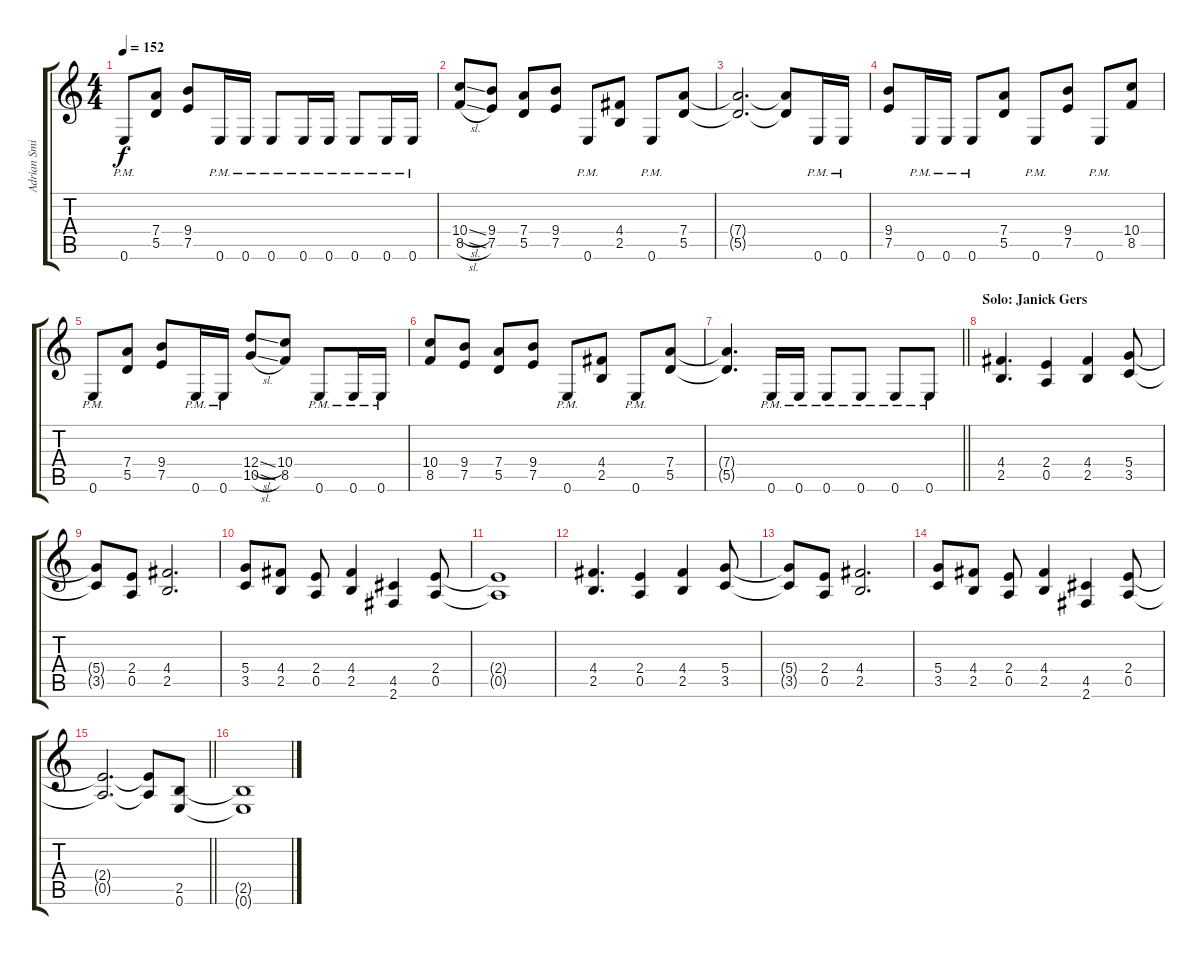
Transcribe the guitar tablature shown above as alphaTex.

\track ("Adrian Smith" "Adrian Smi") {instrument overdrivenguitar}
\staff {score tabs}
\tuning (E4 B3 G3 D3 A2 E2) {hide}
\ts (4 4)
\tempo 152
\clef g2
\ks c
0.6{pm}.8{dy f} (7.4 5.5).8 (9.4 7.5).8 0.6{pm}.16 0.6{pm}.16 0.6{pm}.8 0.6{pm}.16 0.6{pm}.16 0.6{pm}.8 0.6{pm}.16 0.6{pm}.16 |
(10.4{sl} 8.5{sl}).8 (9.4 7.5).8 (7.4 5.5).8 (9.4 7.5).8 0.6{pm}.8 (4.4 2.5).8 0.6{pm}.8 (7.4 5.5).8 |
(7.4{t} 5.5{t}).2{d} (7.4{t} 5.5{t}).8 0.6{pm}.16 0.6{pm}.16 |
(9.4 7.5).8 0.6{pm}.16 0.6{pm}.16 0.6{pm}.8 (7.4 5.5).8 0.6{pm}.8 (9.4 7.5).8 0.6{pm}.8 (10.4 8.5).8 |
0.6{pm}.8 (7.4 5.5).8 (9.4 7.5).8 0.6{pm}.16 0.6{pm}.16 (12.4{sl} 10.5{sl}).8 (10.4 8.5).8 0.6{pm}.8 0.6{pm}.16 0.6{pm}.16 |
(10.4 8.5).8 (9.4 7.5).8 (7.4 5.5).8 (9.4 7.5).8 0.6{pm}.8 (4.4 2.5).8 0.6{pm}.8 (7.4 5.5).8 |
\barLineRight lightlight
(7.4{t} 5.5{t}).4{d} 0.6{pm}.16 0.6{pm}.16 0.6{pm}.8 0.6{pm}.8 0.6{pm}.8 0.6{pm}.8 |
\section ("" "Solo: Janick Gers")
(4.4 2.5).4{d} (2.4 0.5).4 (4.4 2.5).4 (5.4 3.5).8 |
(5.4{t} 3.5{t}).8 (2.4 0.5).8 (4.4 2.5).2{d} |
(5.4 3.5).8 (4.4 2.5).8 (2.4 0.5).8 (4.4 2.5).4 (4.5 2.6).4 (2.4 0.5).8 |
(2.4{t} 0.5{t}).1 |
(4.4 2.5).4{d} (2.4 0.5).4 (4.4 2.5).4 (5.4 3.5).8 |
(5.4{t} 3.5{t}).8 (2.4 0.5).8 (4.4 2.5).2{d} |
(5.4 3.5).8 (4.4 2.5).8 (2.4 0.5).8 (4.4 2.5).4 (4.5 2.6).4 (2.4 0.5).8 |
\barLineRight lightlight
(2.4{t} 0.5{t}).2{d} (2.4{t} 0.5{t}).8 (2.5 0.6).8 |
(2.5{t} 0.6{t}).1
